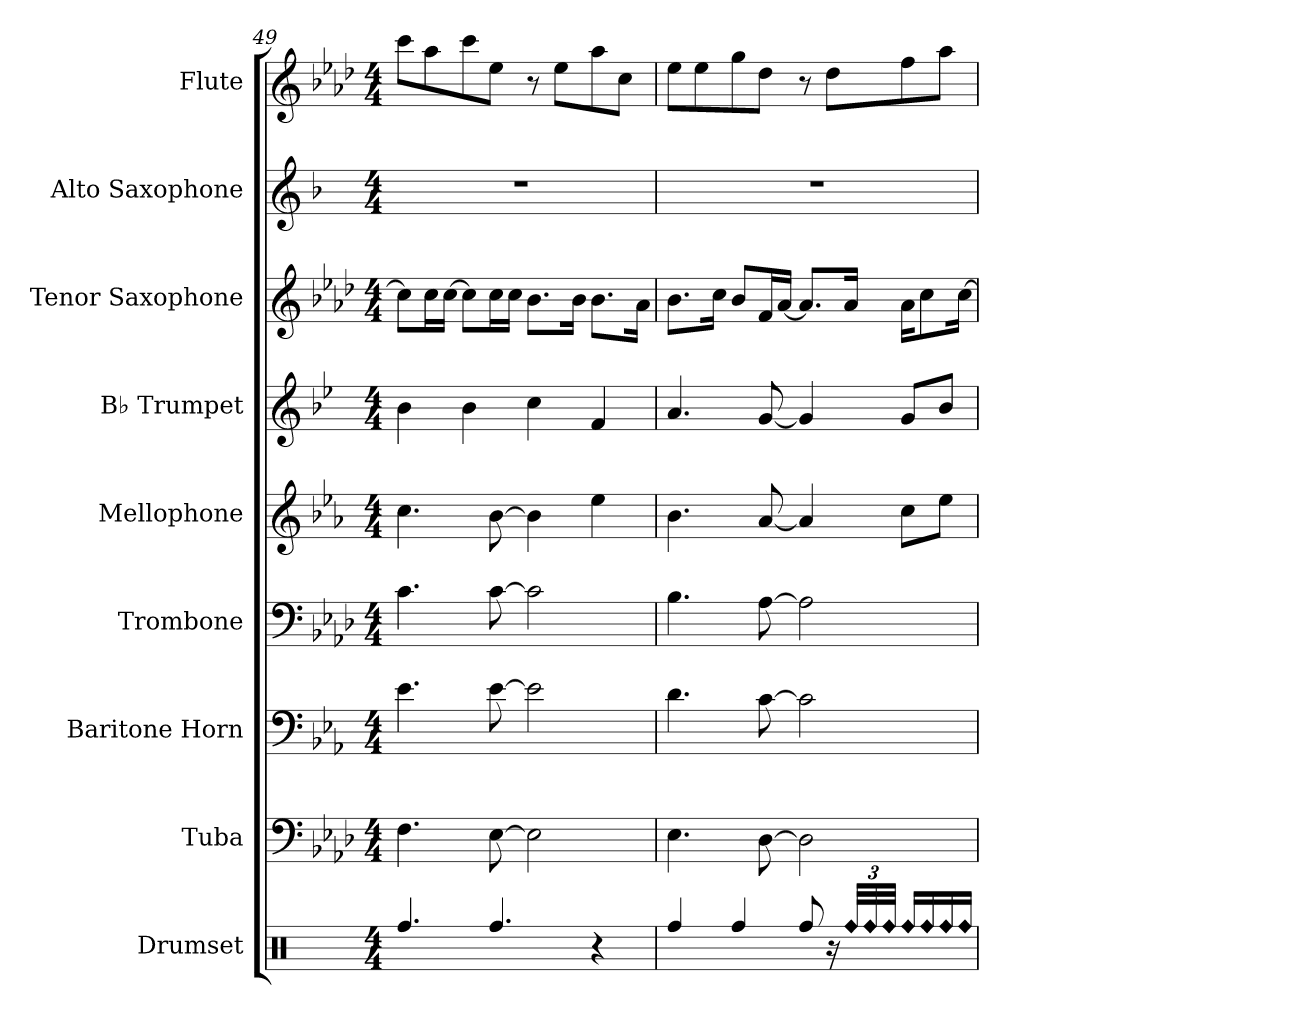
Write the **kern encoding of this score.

**kern	**kern	**kern	**kern	**kern	**kern	**kern	**kern	**kern
*part9	*part8	*part7	*part6	*part5	*part4	*part3	*part2	*part1
*staff9	*staff8	*staff7	*staff6	*staff5	*staff4	*staff3	*staff2	*staff1
*I"Drumset	*I"Tuba	*I"Baritone Horn	*I"Trombone	*I"Mellophone	*I"B♭ Trumpet	*I"Tenor Saxophone	*I"Alto Saxophone	*I"Flute
*I'Drs.	*I'Tba.	*I'Bar. Hn.	*I'Tbn.	*I'Mph.	*I'B♭ Tpt.	*I'T. Sax.	*I'A. Sax.	*I'Fl.
*clefX	*clefF4	*clefF4	*clefF4	*clefG2	*clefG2	*clefG2	*clefG2	*clefG2
*	*	*ITrd4c7	*	*ITrd4c7	*ITrd1c2	*ITrd8c14	*ITrd5c9	*
*k[]	*k[b-e-a-d-]	*k[b-e-a-d-]	*k[b-e-a-d-]	*k[b-e-a-d-]	*k[b-e-a-d-]	*k[b-e-a-d-]	*k[b-e-a-d-]	*k[b-e-a-d-]
*M4/4	*M4/4	*M4/4	*M4/4	*M4/4	*M4/4	*M4/4	*M4/4	*M4/4
=49	=49	=49	=49	=49	=49	=49	=49	=49
4.Rff/	4.F\	4.A-\	4.c\	4.f\	4a-\	8c\L]	1r	8ccc\L
.	.	.	.	.	.	16c\L	.	8aa-\
.	.	.	.	.	.	[16c\JJ	.	.
.	.	.	.	.	4a-\	8c\L]	.	8ccc\
4.Rff/	[8E-\	[8A-\	[8c\	[8e-\	.	16c\L	.	8ee-\J
.	.	.	.	.	.	16c\JJ	.	.
.	2E-\]	2A-\]	2c\]	4e-\]	4b-\	8.B-\L	.	8r
.	.	.	.	.	.	.	.	8ee-\L
.	.	.	.	.	.	16B-\Jk	.	.
4r	.	.	.	4a-\	4e-/	8.B-\L	.	8aa-\
.	.	.	.	.	.	.	.	8cc\J
.	.	.	.	.	.	16A-\Jk	.	.
!!LO:PB:g=z
=50	=50	=50	=50	=50	=50	=50	=50	=50
4Rff/	4.E-\	4.G\	4.B-\	4.e-\	4.g/	8.B-\L	1r	8ee-\L
.	.	.	.	.	.	.	.	8ee-\
.	.	.	.	.	.	16c\Jk	.	.
4Rff/	.	.	.	.	.	8B-/L	.	8gg\
.	[8D-\	[8F\	[8A-\	[8d-/	[8f/	16F/L	.	8dd-\J
.	.	.	.	.	.	[16A-/JJ	.	.
8Rff/	2D-\]	2F\]	2A-\]	4d-/]	4f/]	8.A-/L]	.	8r
16r	.	.	.	.	.	.	.	8dd-\L
*Xbrackettup	*	*	*	*	*	*	*	*
!LO:N:head=diamond	!	!	!	!	!	!	!	!
48Rff/LLL	.	.	.	.	.	16A-/Jk	.	.
!LO:N:head=diamond	!	!	!	!	!	!	!	!
48Rff/	.	.	.	.	.	.	.	.
!LO:N:head=diamond	!	!	!	!	!	!	!	!
48Rff/JJJ	.	.	.	.	.	.	.	.
!LO:N:head=diamond	!	!	!	!	!	!	!	!
16Rff/LL	.	.	.	8f\L	8f/L	16A-\KL	.	8ff\
!LO:N:head=diamond	!	!	!	!	!	!	!	!
16Rff/	.	.	.	.	.	8c\	.	.
!LO:N:head=diamond	!	!	!	!	!	!	!	!
16Rff/	.	.	.	8a-\J	8a-/J	.	.	8aa-\J
!LO:N:head=diamond	!	!	!	!	!	!	!	!
16Rff/JJ	.	.	.	.	.	[16c\Jk	.	.
=	=	=	=	=	=	=	=	=
*-	*-	*-	*-	*-	*-	*-	*-	*-
